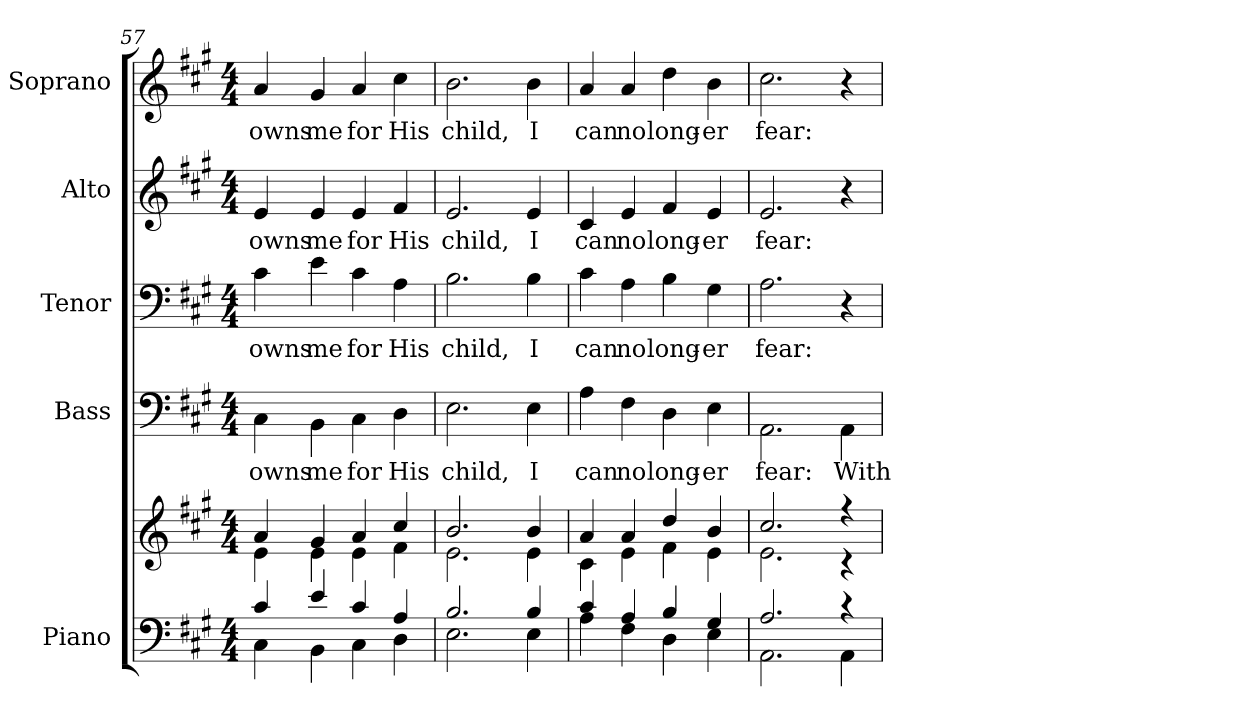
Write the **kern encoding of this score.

**kern	**kern	**kern	**text	**kern	**text	**kern	**text	**kern	**text
*part5	*part5	*part4	*part4	*part3	*part3	*part2	*part2	*part1	*part1
*staff6	*staff5	*staff4	*staff4	*staff3	*staff3	*staff2	*staff2	*staff1	*staff1
*I"Piano	*	*I"Bass	*	*I"Tenor	*	*I"Alto	*	*I"Soprano	*
*I'Pno.	*	*I'B.	*	*I'T.	*	*I'A.	*	*I'S.	*
*clefF4	*clefG2	*clefF4	*	*clefF4	*	*clefG2	*	*clefG2	*
*	*	*ITrd7c12	*	*	*	*	*	*	*
*k[f#c#g#]	*k[f#c#g#]	*k[f#c#g#]	*	*k[f#c#g#]	*	*k[f#c#g#]	*	*k[f#c#g#]	*
*A:	*A:	*A:	*	*A:	*	*A:	*	*A:	*
*M4/4	*M4/4	*M4/4	*	*M4/4	*	*M4/4	*	*M4/4	*
=57	=57	=57	=57	=57	=57	=57	=57	=57	=57
*^	*^	*	*	*	*	*	*	*	*
!	!	!	!	!	!LO:LY:b:color=#000000	!	!	!	!	!	!
!	!	!	!	!	!	!	!LO:LY:b:color=#000000	!	!	!	!
!	!	!	!	!	!	!	!	!	!LO:LY:b:color=#000000	!	!
!	!	!	!	!	!	!	!	!	!	!	!LO:LY:b:color=#000000
4c#i/	4C#i\	4ai/	4ei\	4CC#i\	owns	4c#i\	owns	4ei/	owns	4ai/	owns
!	!	!	!	!	!LO:LY:b:color=#000000	!	!	!	!	!	!
!	!	!	!	!	!	!	!LO:LY:b:color=#000000	!	!	!	!
!	!	!	!	!	!	!	!	!	!LO:LY:b:color=#000000	!	!
!	!	!	!	!	!	!	!	!	!	!	!LO:LY:b:color=#000000
4ei/	4BBi\	4g#i/	4ei\	4BBBi\	me	4ei\	me	4ei/	me	4g#i/	me
!	!	!	!	!	!LO:LY:b:color=#000000	!	!	!	!	!	!
!	!	!	!	!	!	!	!LO:LY:b:color=#000000	!	!	!	!
!	!	!	!	!	!	!	!	!	!LO:LY:b:color=#000000	!	!
!	!	!	!	!	!	!	!	!	!	!	!LO:LY:b:color=#000000
4c#i/	4C#i\	4ai/	4ei\	4CC#i\	for	4c#i\	for	4ei/	for	4ai/	for
!	!	!	!	!	!LO:LY:b:color=#000000	!	!	!	!	!	!
!	!	!	!	!	!	!	!LO:LY:b:color=#000000	!	!	!	!
!	!	!	!	!	!	!	!	!	!LO:LY:b:color=#000000	!	!
!	!	!	!	!	!	!	!	!	!	!	!LO:LY:b:color=#000000
4Ai/	4Di\	4cc#i/	4f#i\	4DDi\	His	4Ai\	His	4f#i/	His	4cc#i\	His
=58	=58	=58	=58	=58	=58	=58	=58	=58	=58	=58	=58
!	!	!	!	!	!LO:LY:b:color=#000000	!	!	!	!	!	!
!	!	!	!	!	!	!	!LO:LY:b:color=#000000	!	!	!	!
!	!	!	!	!	!	!	!	!	!LO:LY:b:color=#000000	!	!
!	!	!	!	!	!	!	!	!	!	!	!LO:LY:b:color=#000000
2.Bi/	2.Ei\	2.bi/	2.ei\	2.EEi\	child,	2.Bi\	child,	2.ei/	child,	2.bi\	child,
!	!	!	!	!	!LO:LY:b:color=#000000	!	!	!	!	!	!
!	!	!	!	!	!	!	!LO:LY:b:color=#000000	!	!	!	!
!	!	!	!	!	!	!	!	!	!LO:LY:b:color=#000000	!	!
!	!	!	!	!	!	!	!	!	!	!	!LO:LY:b:color=#000000
4Bi/	4Ei\	4bi/	4ei\	4EEi\	I	4Bi\	I	4ei/	I	4bi\	I
=59	=59	=59	=59	=59	=59	=59	=59	=59	=59	=59	=59
!	!	!	!	!	!LO:LY:b:color=#000000	!	!	!	!	!	!
!	!	!	!	!	!	!	!LO:LY:b:color=#000000	!	!	!	!
!	!	!	!	!	!	!	!	!	!LO:LY:b:color=#000000	!	!
!	!	!	!	!	!	!	!	!	!	!	!LO:LY:b:color=#000000
4c#i/	4Ai\	4ai/	4c#i\	4AAi\	can	4c#i\	can	4c#i/	can	4ai/	can
!	!	!	!	!	!LO:LY:b:color=#000000	!	!	!	!	!	!
!	!	!	!	!	!	!	!LO:LY:b:color=#000000	!	!	!	!
!	!	!	!	!	!	!	!	!	!LO:LY:b:color=#000000	!	!
!	!	!	!	!	!	!	!	!	!	!	!LO:LY:b:color=#000000
4Ai/	4F#i\	4ai/	4ei\	4FF#i\	no	4Ai\	no	4ei/	no	4ai/	no
!	!	!	!	!	!LO:LY:b:color=#000000	!	!	!	!	!	!
!	!	!	!	!	!	!	!LO:LY:b:color=#000000	!	!	!	!
!	!	!	!	!	!	!	!	!	!LO:LY:b:color=#000000	!	!
!	!	!	!	!	!	!	!	!	!	!	!LO:LY:b:color=#000000
4Bi/	4Di\	4ddi/	4f#i\	4DDi\	long-	4Bi\	long-	4f#i/	long-	4ddi\	long-
!	!	!	!	!	!LO:LY:b:color=#000000	!	!	!	!	!	!
!	!	!	!	!	!	!	!LO:LY:b:color=#000000	!	!	!	!
!	!	!	!	!	!	!	!	!	!LO:LY:b:color=#000000	!	!
!	!	!	!	!	!	!	!	!	!	!	!LO:LY:b:color=#000000
4G#i/	4Ei\	4bi/	4ei\	4EEi\	-er	4G#i\	-er	4ei/	-er	4bi\	-er
=60	=60	=60	=60	=60	=60	=60	=60	=60	=60	=60	=60
!	!	!	!	!	!LO:LY:b:color=#000000	!	!	!	!	!	!
!	!	!	!	!	!	!	!LO:LY:b:color=#000000	!	!	!	!
!	!	!	!	!	!	!	!	!	!LO:LY:b:color=#000000	!	!
!	!	!	!	!	!	!	!	!	!	!	!LO:LY:b:color=#000000
2.Ai/	2.AAi\	2.cc#i/	2.ei\	2.AAAi\	fear:	2.Ai\	fear:	2.ei/	fear:	2.cc#i\	fear:
!	!	!	!	!	!LO:LY:b:color=#000000	!	!	!	!	!	!
4r	4AAi\	4r	4r	4AAAi\	With	4r	.	4r	.	4r	.
*v	*v	*	*	*	*	*	*	*	*	*	*
*	*v	*v	*	*	*	*	*	*	*	*
=	=	=	=	=	=	=	=	=	=
*-	*-	*-	*-	*-	*-	*-	*-	*-	*-
